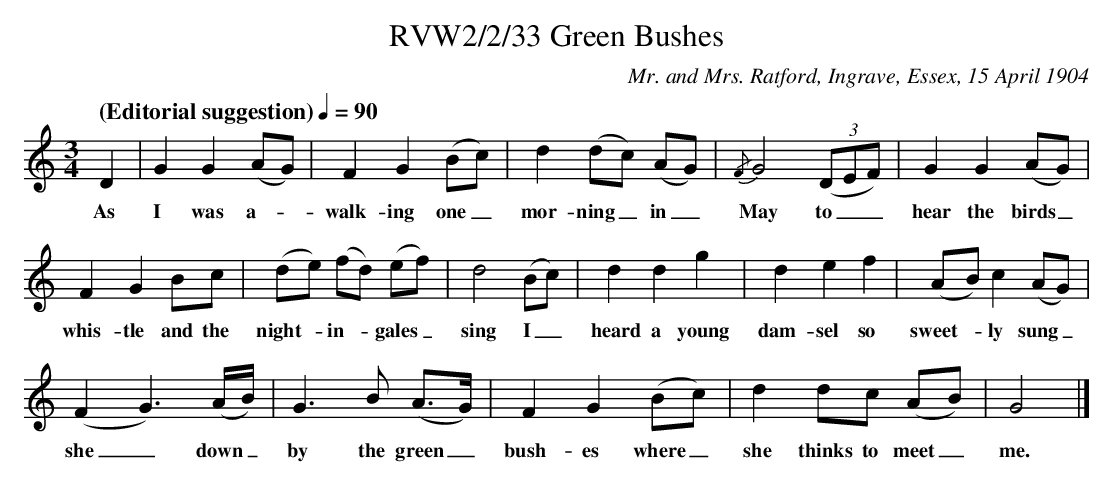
X:1
T:RVW2/2/33 Green Bushes
C: Mr. and Mrs. Ratford, Ingrave, Essex, 15 April 1904
L:1/8
Q: "(Editorial suggestion)" 1/4=90
M:3/4
K:C
D2 | G2 G2 (AG) | F2 G2 (Bc) | d2 (dc) (AG) | {/F}G4 ((3DEF) | G2 G2 (AG)|
w: As I was a-*walk-ing one_ mor-ning_ in_ May to__ hear the birds_
F2 G2 Bc | (de) (fd) (ef) | d4 (Bc) | d2 d2 g2 | d2 e2 f2 | (AB) c2 (AG) |
w: whis-tle and the night-*in-*gales_ sing I_ heard a young dam-sel so sweet-*ly sung_
(F2G3) (A/2B/2) | G3 B (A3/2G/2) | F2 G2 (Bc) |d2 dc (AB) | G4|]
w: she_ down_ by the green_ bush-es where_ she thinks to meet_ me.
